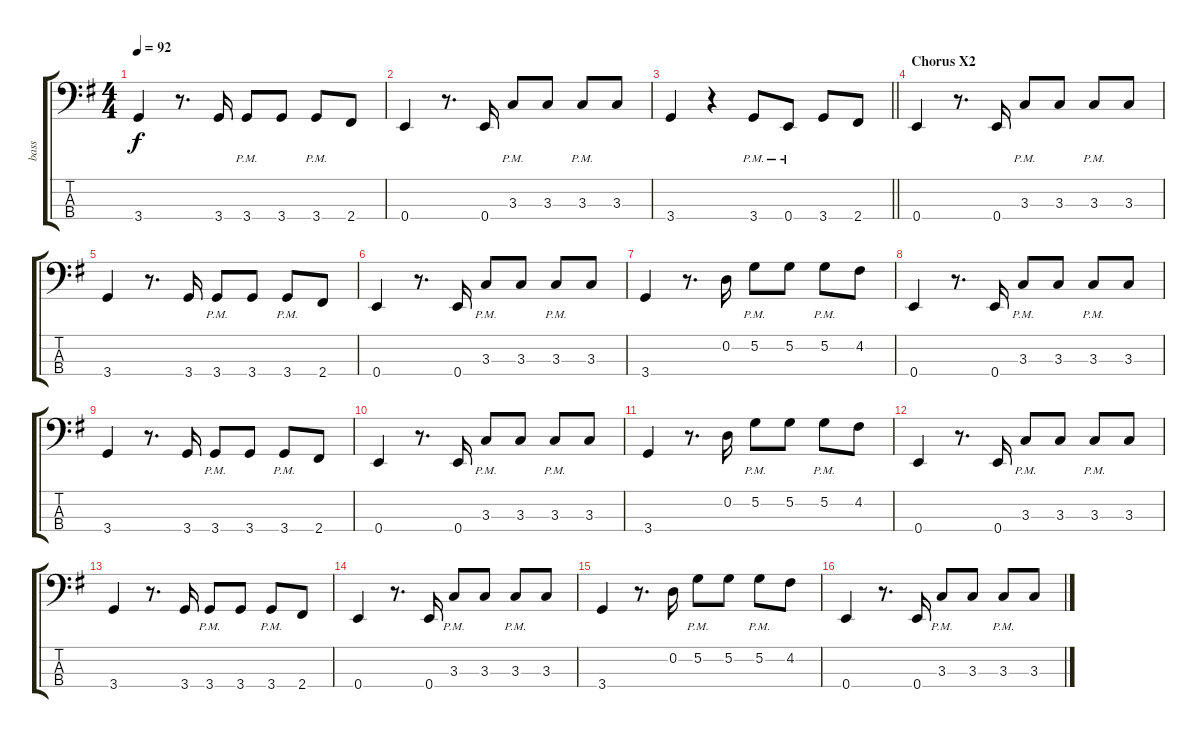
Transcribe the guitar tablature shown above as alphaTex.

\track ("bass" "bass") {instrument electricbassfinger}
\staff {score tabs}
\tuning (G2 D2 A1 E1) {hide}
\ts (4 4)
\tempo 92
\clef f4
\ks g
3.4.4{dy f} r.8{d} 3.4.16 3.4{pm}.8 3.4.8 3.4{pm}.8 2.4.8 |
0.4.4 r.8{d} 0.4.16 3.3{pm}.8 3.3.8 3.3{pm}.8 3.3.8 |
\barLineRight lightlight
3.4.4 r.4 3.4{pm}.8 0.4{pm}.8 3.4.8 2.4.8 |
\section ("" "Chorus X2")
0.4.4 r.8{d} 0.4.16 3.3{pm}.8 3.3.8 3.3{pm}.8 3.3.8 |
3.4.4 r.8{d} 3.4.16 3.4{pm}.8 3.4.8 3.4{pm}.8 2.4.8 |
0.4.4 r.8{d} 0.4.16 3.3{pm}.8 3.3.8 3.3{pm}.8 3.3.8 |
3.4.4 r.8{d} 0.2.16 5.2{pm}.8 5.2.8 5.2{pm}.8 4.2.8 |
0.4.4 r.8{d} 0.4.16 3.3{pm}.8 3.3.8 3.3{pm}.8 3.3.8 |
3.4.4 r.8{d} 3.4.16 3.4{pm}.8 3.4.8 3.4{pm}.8 2.4.8 |
0.4.4 r.8{d} 0.4.16 3.3{pm}.8 3.3.8 3.3{pm}.8 3.3.8 |
3.4.4 r.8{d} 0.2.16 5.2{pm}.8 5.2.8 5.2{pm}.8 4.2.8 |
0.4.4 r.8{d} 0.4.16 3.3{pm}.8 3.3.8 3.3{pm}.8 3.3.8 |
3.4.4 r.8{d} 3.4.16 3.4{pm}.8 3.4.8 3.4{pm}.8 2.4.8 |
0.4.4 r.8{d} 0.4.16 3.3{pm}.8 3.3.8 3.3{pm}.8 3.3.8 |
3.4.4 r.8{d} 0.2.16 5.2{pm}.8 5.2.8 5.2{pm}.8 4.2.8 |
0.4.4 r.8{d} 0.4.16 3.3{pm}.8 3.3.8 3.3{pm}.8 3.3.8
